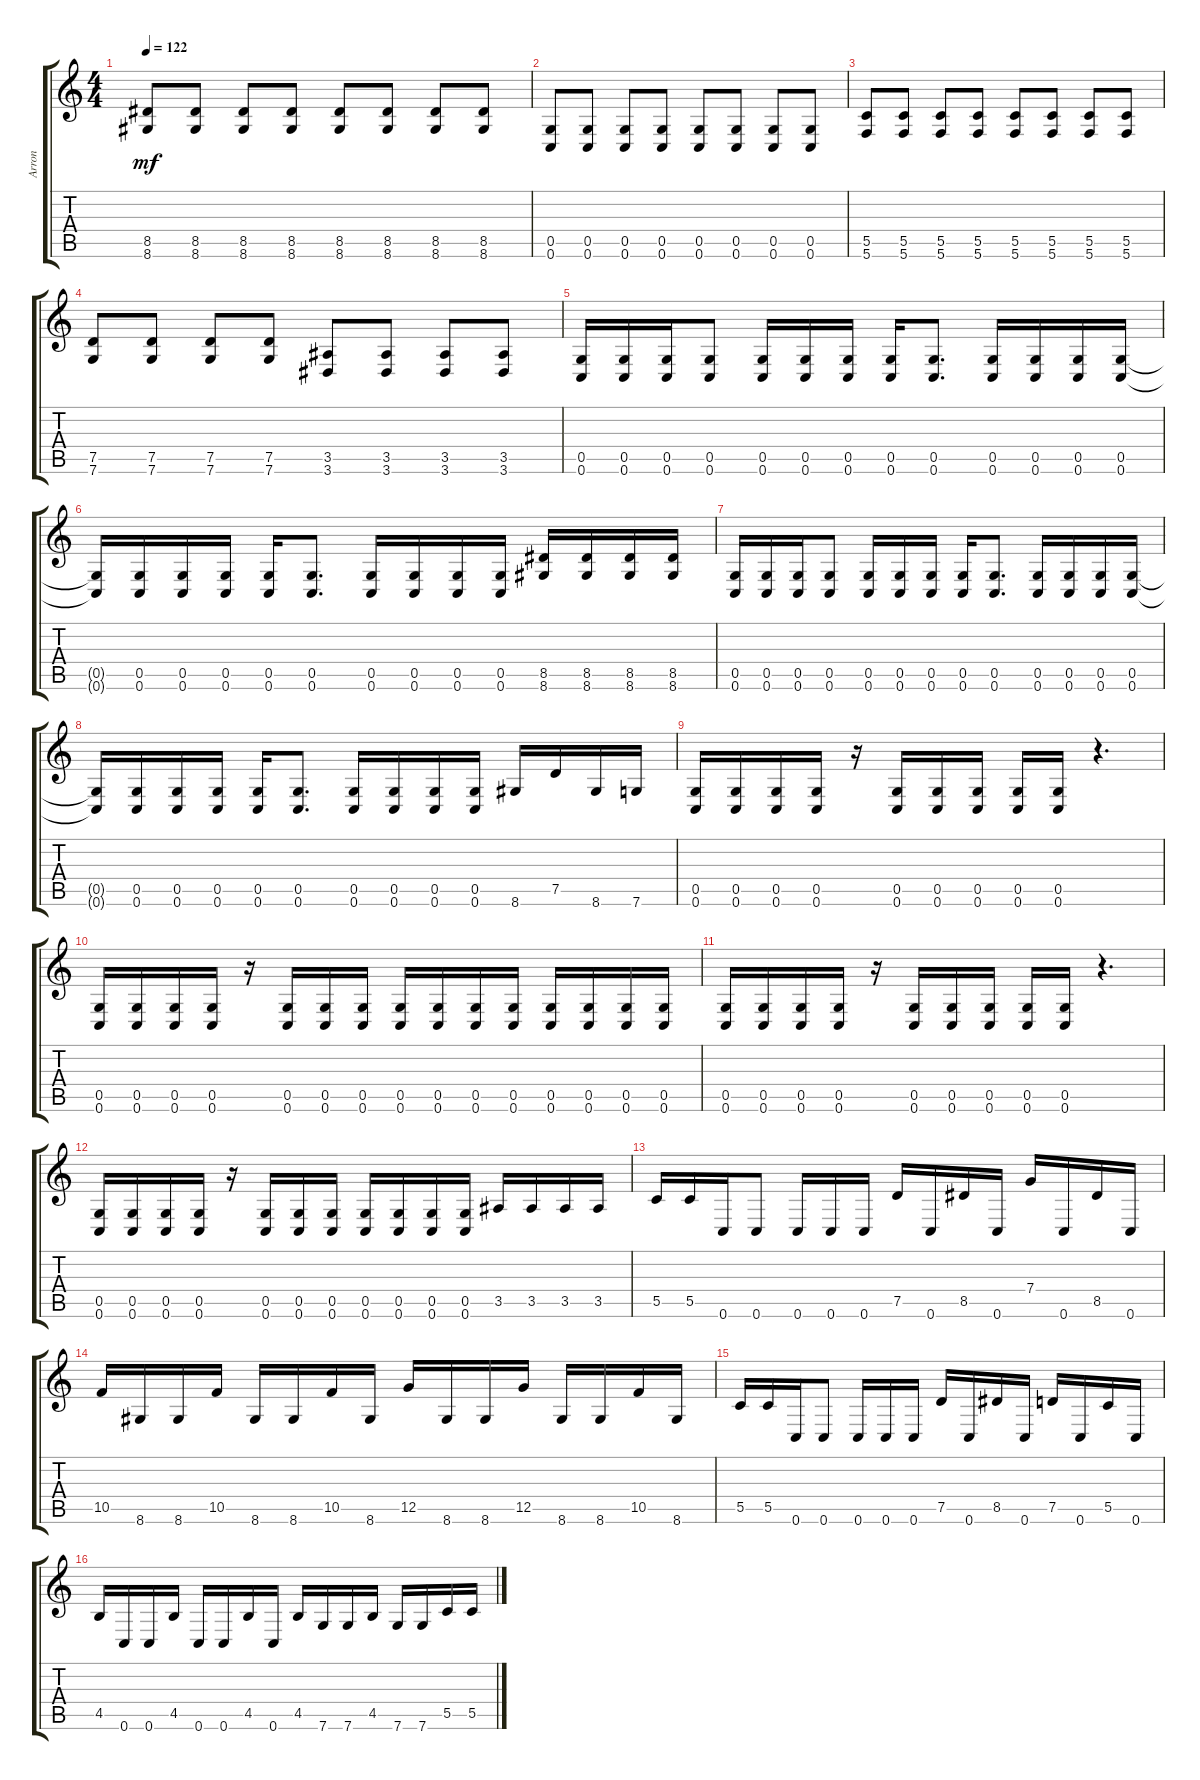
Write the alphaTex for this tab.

\track ("Arron" "Arron") {instrument distortionguitar}
\staff {score tabs}
\tuning (D4 A3 F3 C3 G2 C2) {hide}
\ts (4 4)
\tempo 122
\clef g2
\ks c
(8.5 8.6).8{dy mf} (8.5 8.6).8 (8.5 8.6).8 (8.5 8.6).8 (8.5 8.6).8 (8.5 8.6).8 (8.5 8.6).8 (8.5 8.6).8 |
(0.5 0.6).8 (0.5 0.6).8 (0.5 0.6).8 (0.5 0.6).8 (0.5 0.6).8 (0.5 0.6).8 (0.5 0.6).8 (0.5 0.6).8 |
(5.5 5.6).8 (5.5 5.6).8 (5.5 5.6).8 (5.5 5.6).8 (5.5 5.6).8 (5.5 5.6).8 (5.5 5.6).8 (5.5 5.6).8 |
(7.5 7.6).8 (7.5 7.6).8 (7.5 7.6).8 (7.5 7.6).8 (3.5 3.6).8 (3.5 3.6).8 (3.5 3.6).8 (3.5 3.6).8 |
(0.5 0.6).16 (0.5 0.6).16 (0.5 0.6).16 (0.5 0.6).8 (0.5 0.6).16 (0.5 0.6).16 (0.5 0.6).16 (0.5 0.6).16 (0.5 0.6).8{d} (0.5 0.6).16 (0.5 0.6).16 (0.5 0.6).16 (0.5 0.6).16 |
(0.5{t} 0.6{t}).16 (0.5 0.6).16 (0.5 0.6).16 (0.5 0.6).16 (0.5 0.6).16 (0.5 0.6).8{d} (0.5 0.6).16 (0.5 0.6).16 (0.5 0.6).16 (0.5 0.6).16 (8.5 8.6).16 (8.5 8.6).16 (8.5 8.6).16 (8.5 8.6).16 |
(0.5 0.6).16 (0.5 0.6).16 (0.5 0.6).16 (0.5 0.6).8 (0.5 0.6).16 (0.5 0.6).16 (0.5 0.6).16 (0.5 0.6).16 (0.5 0.6).8{d} (0.5 0.6).16 (0.5 0.6).16 (0.5 0.6).16 (0.5 0.6).16 |
(0.5{t} 0.6{t}).16 (0.5 0.6).16 (0.5 0.6).16 (0.5 0.6).16 (0.5 0.6).16 (0.5 0.6).8{d} (0.5 0.6).16 (0.5 0.6).16 (0.5 0.6).16 (0.5 0.6).16 8.6.16 7.5.16 8.6.16 7.6.16 |
(0.5 0.6).16 (0.5 0.6).16 (0.5 0.6).16 (0.5 0.6).16 r.16 (0.5 0.6).16 (0.5 0.6).16 (0.5 0.6).16 (0.5 0.6).16 (0.5 0.6).16 r.4{d} |
(0.5 0.6).16 (0.5 0.6).16 (0.5 0.6).16 (0.5 0.6).16 r.16 (0.5 0.6).16 (0.5 0.6).16 (0.5 0.6).16 (0.5 0.6).16 (0.5 0.6).16 (0.5 0.6).16 (0.5 0.6).16 (0.5 0.6).16 (0.5 0.6).16 (0.5 0.6).16 (0.5 0.6).16 |
(0.5 0.6).16 (0.5 0.6).16 (0.5 0.6).16 (0.5 0.6).16 r.16 (0.5 0.6).16 (0.5 0.6).16 (0.5 0.6).16 (0.5 0.6).16 (0.5 0.6).16 r.4{d} |
(0.5 0.6).16 (0.5 0.6).16 (0.5 0.6).16 (0.5 0.6).16 r.16 (0.5 0.6).16 (0.5 0.6).16 (0.5 0.6).16 (0.5 0.6).16 (0.5 0.6).16 (0.5 0.6).16 (0.5 0.6).16 3.5.16 3.5.16 3.5.16 3.5.16 |
5.5.16 5.5.16 0.6.16 0.6.8 0.6.16 0.6.16 0.6.16 7.5.16 0.6.16 8.5.16 0.6.16 7.4.16 0.6.16 8.5.16 0.6.16 |
10.5.16 8.6.16 8.6.16 10.5.16 8.6.16 8.6.16 10.5.16 8.6.16 12.5.16 8.6.16 8.6.16 12.5.16 8.6.16 8.6.16 10.5.16 8.6.16 |
5.5.16 5.5.16 0.6.16 0.6.8 0.6.16 0.6.16 0.6.16 7.5.16 0.6.16 8.5.16 0.6.16 7.5.16 0.6.16 5.5.16 0.6.16 |
4.5.16 0.6.16 0.6.16 4.5.16 0.6.16 0.6.16 4.5.16 0.6.16 4.5.16 7.6.16 7.6.16 4.5.16 7.6.16 7.6.16 5.5.16 5.5.16
